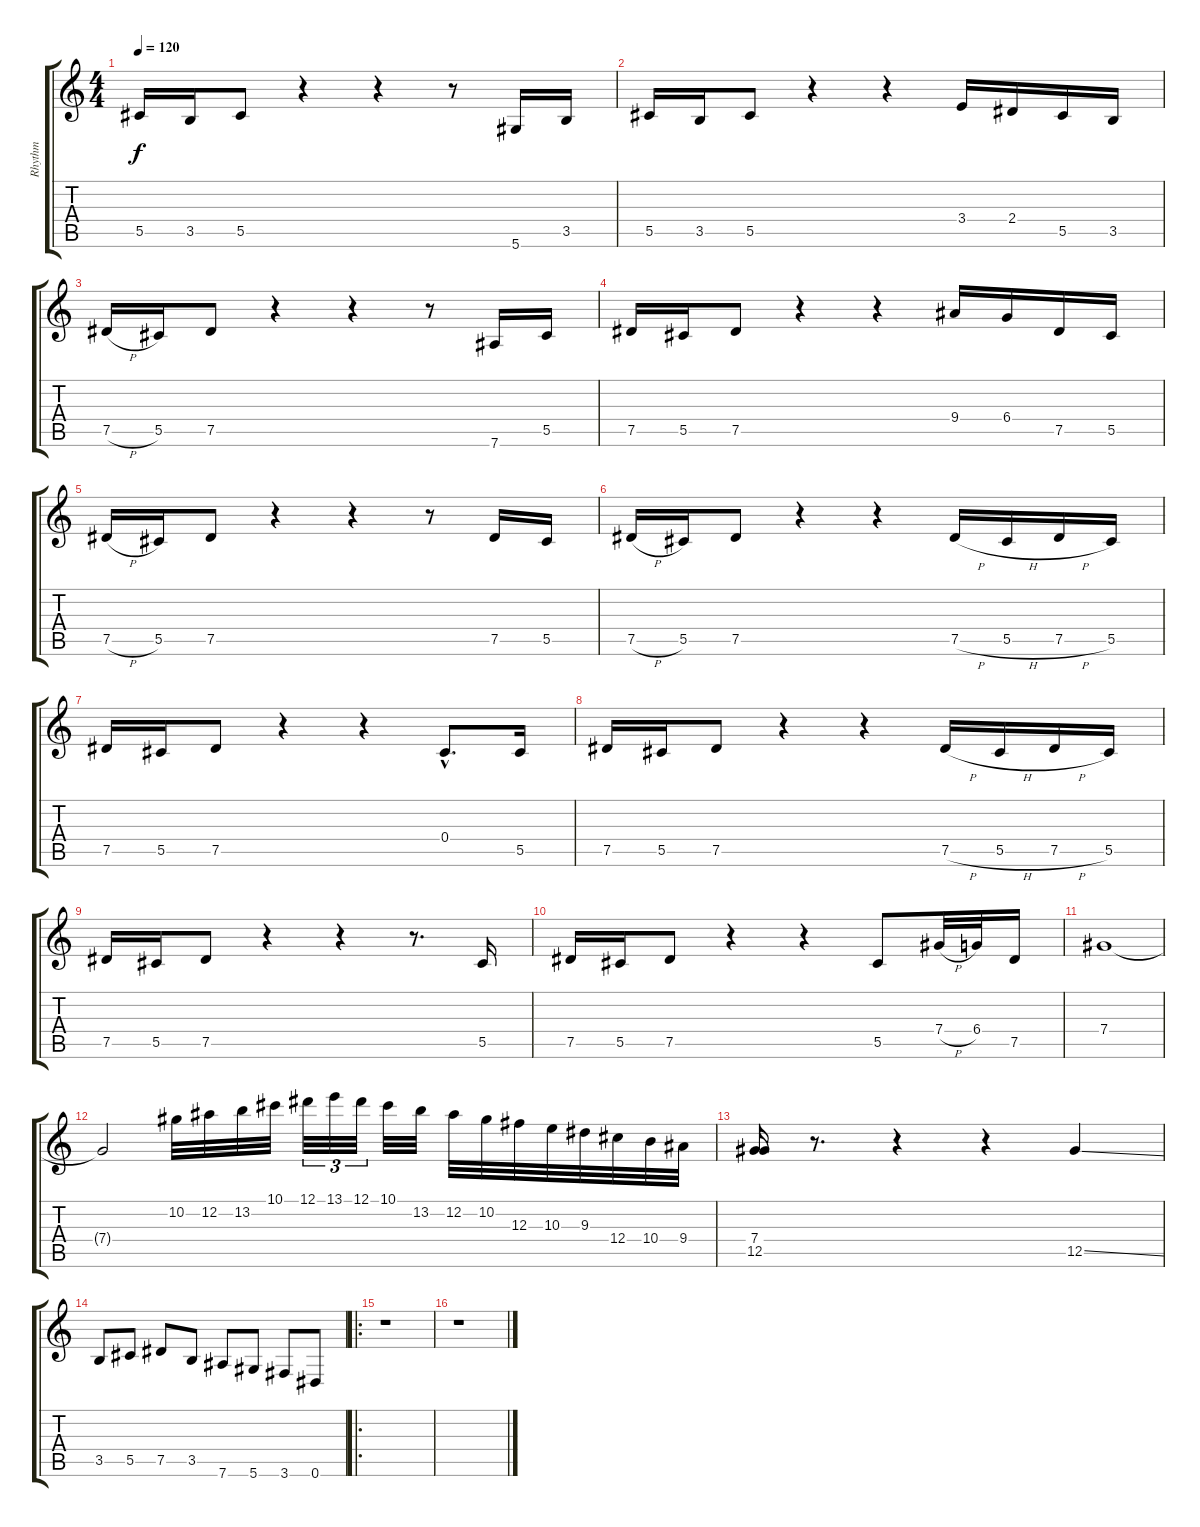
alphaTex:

\track ("Rhythm" "Rhythm") {instrument distortionguitar}
\staff {score tabs}
\tuning (Eb4 Bb3 Gb3 Db3 Ab2 Eb2) {hide}
\ts (4 4)
\tempo 120
\clef g2
\ks c
5.5.16{dy f} 3.5.16 5.5.8 r.4 r.4 r.8 5.6.16 3.5.16 |
5.5.16 3.5.16 5.5.8 r.4 r.4 3.4.16 2.4.16 5.5.16 3.5.16 |
7.5{h}.16 5.5.16 7.5.8 r.4 r.4 r.8 7.6.16 5.5.16 |
7.5.16 5.5.16 7.5.8 r.4 r.4 9.4.16 6.4.16 7.5.16 5.5.16 |
7.5{h}.16 5.5.16 7.5.8 r.4 r.4 r.8 7.5.16 5.5.16 |
7.5{h}.16 5.5.16 7.5.8 r.4 r.4 7.5{h}.16 5.5{h}.16 7.5{h}.16 5.5.16 |
7.5.16 5.5.16 7.5.8 r.4 r.4 0.4{hac}.8{d} 5.5.16 |
7.5.16 5.5.16 7.5.8 r.4 r.4 7.5{h}.16 5.5{h}.16 7.5{h}.16 5.5.16 |
7.5.16 5.5.16 7.5.8 r.4 r.4 r.8{d} 5.5.16 |
7.5.16 5.5.16 7.5.8 r.4 r.4 5.5.8 7.4{h}.32 6.4.32 7.5.16 |
7.4.1 |
7.4{t}.2 10.2.32 12.2.32 13.2.32 10.1.32 12.1.32{tu (3 2)} 13.1.32{tu (3 2)} 12.1.32{tu (3 2)} 10.1.32 13.2.32 12.2.32 10.2.32 12.3.32 10.3.32 9.3.32 12.4.32 10.4.32 9.4.32 |
(7.4 12.5).16 r.8{d} r.4 r.4 12.5{ss}.4 |
3.5.8 5.5.8 7.5.8 3.5.8 7.6.8 5.6.8 3.6.8 0.6.8 |
\ro
r.1 |
r.1
